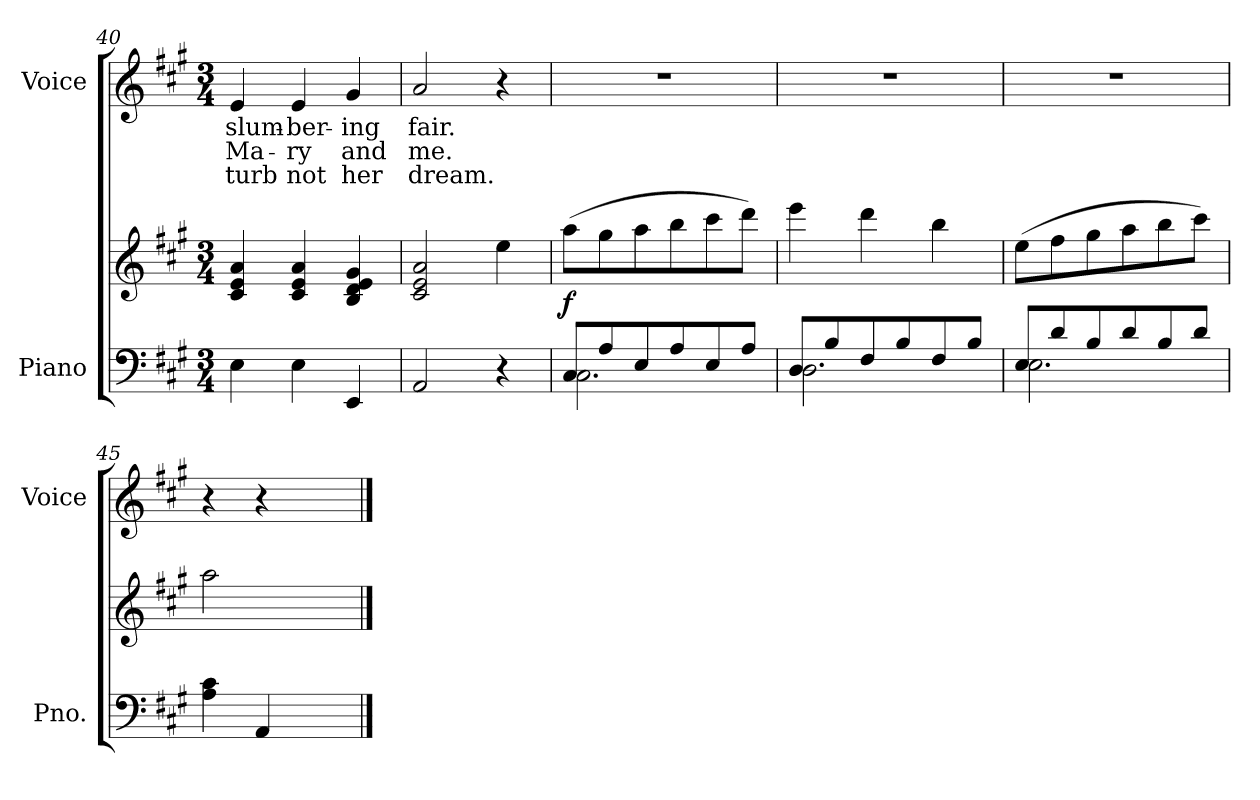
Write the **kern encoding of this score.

**kern	**kern	**dynam	**kern	**text	**text	**text
*part2	*part2	*part2	*part1	*part1	*part1	*part1
*staff3	*staff2	*staff2/3	*staff1	*staff1	*staff1	*staff1
*I"Piano	*	*	*I"Voice	*	*	*
*I'Pno.	*	*	*I'Voice	*	*	*
!!LO:LB:g=z
*clefF4	*clefG2	*	*clefG2	*	*	*
*k[f#c#g#]	*k[f#c#g#]	*	*k[f#c#g#]	*	*	*
*A:	*A:	*	*A:	*	*	*
*M3/4	*M3/4	*	*M3/4	*	*	*
=40	=40	=40	=40	=40	=40	=40
!	!	!	!	!LO:LY:b:color=#000000	!LO:LY:b:color=#000000	!LO:LY:b:color=#000000
4Ei\	4c#i/ 4ei 4ai	.	4ei/	slum-	Ma-	-turb
!	!	!	!	!LO:LY:b:color=#000000	!LO:LY:b:color=#000000	!LO:LY:b:color=#000000
4Ei\	4c#i/ 4ei 4ai	.	4ei/	-ber-	-ry	not
!	!	!	!	!LO:LY:b:color=#000000	!LO:LY:b:color=#000000	!LO:LY:b:color=#000000
4EEi/	4Bi/ 4di 4ei 4g#i	.	4g#i/	-ing	and	her
=41	=41	=41	=41	=41	=41	=41
!	!	!	!	!LO:LY:b:color=#000000	!LO:LY:b:color=#000000	!LO:LY:b:color=#000000
2AAi/	2c#i/ 2ei 2ai	.	2ai/	fair.	me.	dream.
4r	4eei\	.	4r	.	.	.
=42	=42	=42	=42	=42	=42	=42
*^	*	*	*	*	*	*
!	!	!	!	!LO:N:vis=1	!	!	!
8C#i/L	2.C#i\	(8aai\L	f	2.r	.	.	.
8Ai/	.	8gg#i\	.	.	.	.	.
8Ei/	.	8aai\	.	.	.	.	.
8Ai/	.	8bbi\	.	.	.	.	.
8Ei/	.	8ccc#i\	.	.	.	.	.
8Ai/J	.	8dddi\J)	.	.	.	.	.
=43	=43	=43	=43	=43	=43	=43	=43
!	!	!	!	!LO:N:vis=1	!	!	!
8Di/L	2.Di\	4eeei\	.	2.r	.	.	.
8Bi/	.	.	.	.	.	.	.
8F#i/	.	4dddi\	.	.	.	.	.
8Bi/	.	.	.	.	.	.	.
8F#i/	.	4bbi\	.	.	.	.	.
8Bi/J	.	.	.	.	.	.	.
=44	=44	=44	=44	=44	=44	=44	=44
!	!	!	!	!LO:N:vis=1	!	!	!
8Ei/L	2.Ei\	(8eei\L	.	2.r	.	.	.
8di/	.	8ff#i\	.	.	.	.	.
8Bi/	.	8gg#i\	.	.	.	.	.
8di/	.	8aai\	.	.	.	.	.
8Bi/	.	8bbi\	.	.	.	.	.
8di/J	.	8ccc#i\J)	.	.	.	.	.
*v	*v	*	*	*	*	*	*
=45	=45	=45	=45	=45	=45	=45
4Ai\ 4c#i	2aai\	.	4r	.	.	.
4AAi/	.	.	4r	.	.	.
4ryy	4ryy	.	4ryy	.	.	.
==	==	==	==	==	==	==
*-	*-	*-	*-	*-	*-	*-
